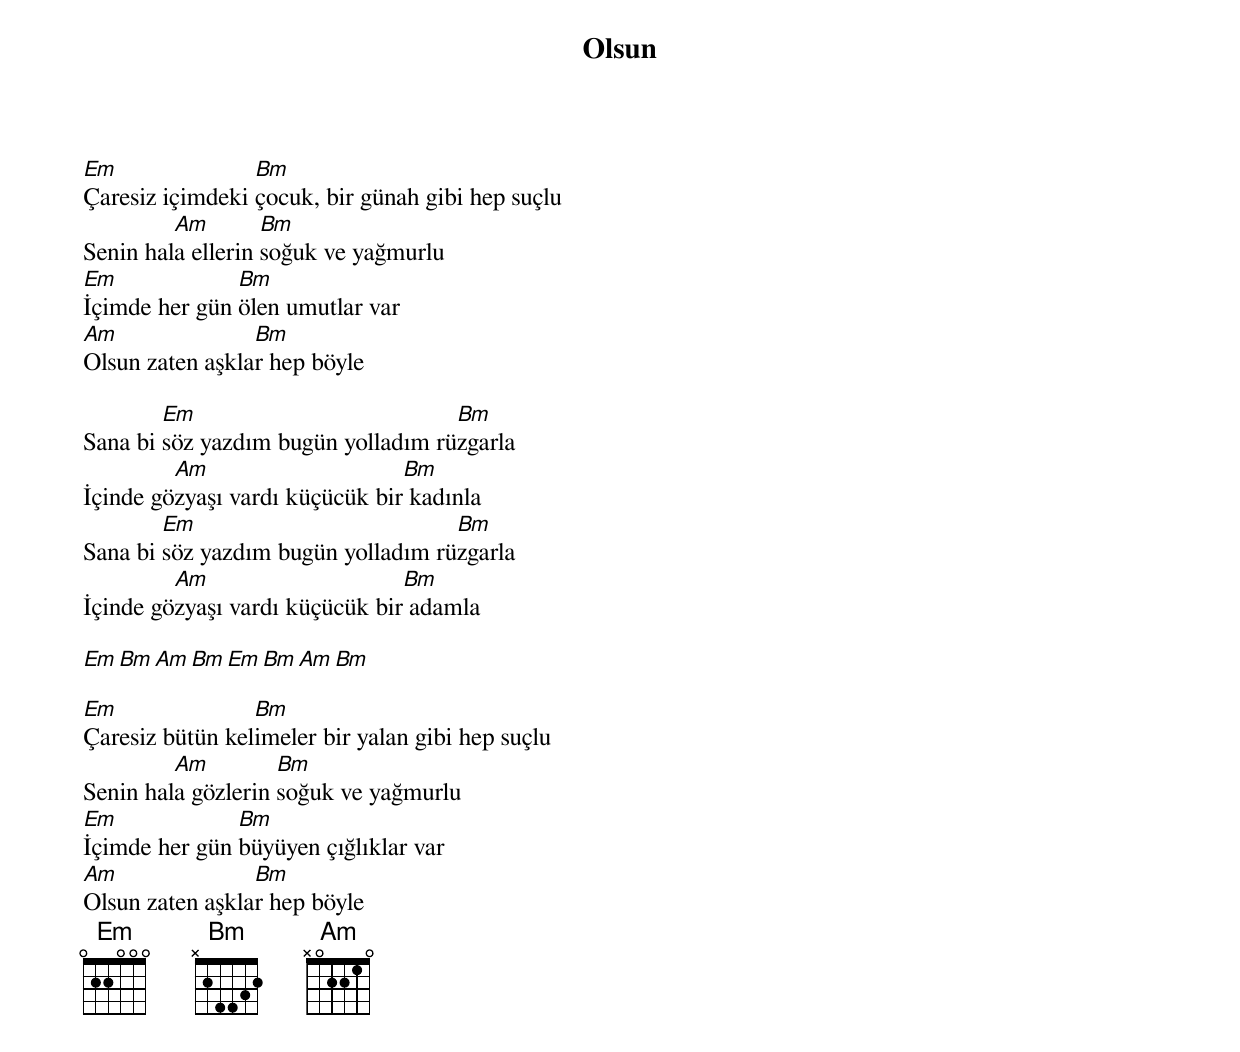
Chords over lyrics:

{title: Olsun}
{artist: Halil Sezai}

Em               Bm
Çaresiz içimdeki çocuk, bir günah gibi hep suçlu
         Am        Bm
Senin hala ellerin soğuk ve yağmurlu
Em             Bm
İçimde her gün ölen umutlar var
Am               Bm
Olsun zaten aşklar hep böyle

        Em                          Bm
Sana bi söz yazdım bugün yolladım rüzgarla
         Am                     Bm
İçinde gözyaşı vardı küçücük bir kadınla
        Em                          Bm
Sana bi söz yazdım bugün yolladım rüzgarla
         Am                     Bm
İçinde gözyaşı vardı küçücük bir adamla

Em Bm Am Bm Em Bm Am Bm

Em               Bm
Çaresiz bütün kelimeler bir yalan gibi hep suçlu
         Am         Bm
Senin hala gözlerin soğuk ve yağmurlu
Em             Bm
İçimde her gün büyüyen çığlıklar var
Am               Bm
Olsun zaten aşklar hep böyle
